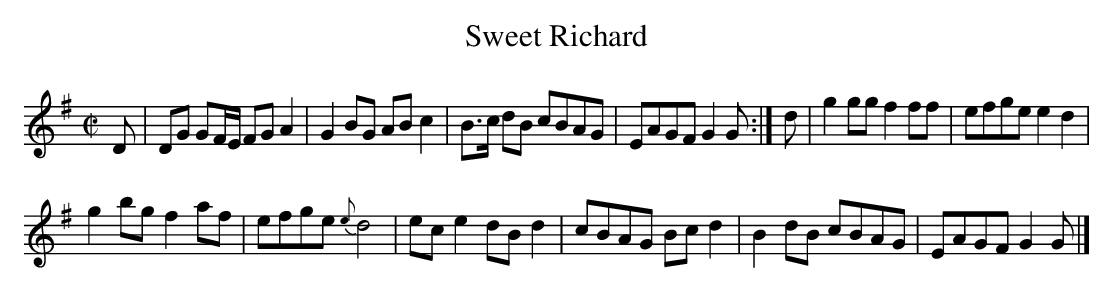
X:1
T:Sweet Richard
M:C|
K:G major
D|\
DG GF/E/  FGA2| G2BG ABc2| B>c dB cBAG| EAGF G2G:|\
d|\
g2gg f2ff| efge e2d2|
g2bg f2af| efge {e}d4|\
ece2 dBd2| cBAG Bcd2| B2dB cBAG| EAGF G2G|]
